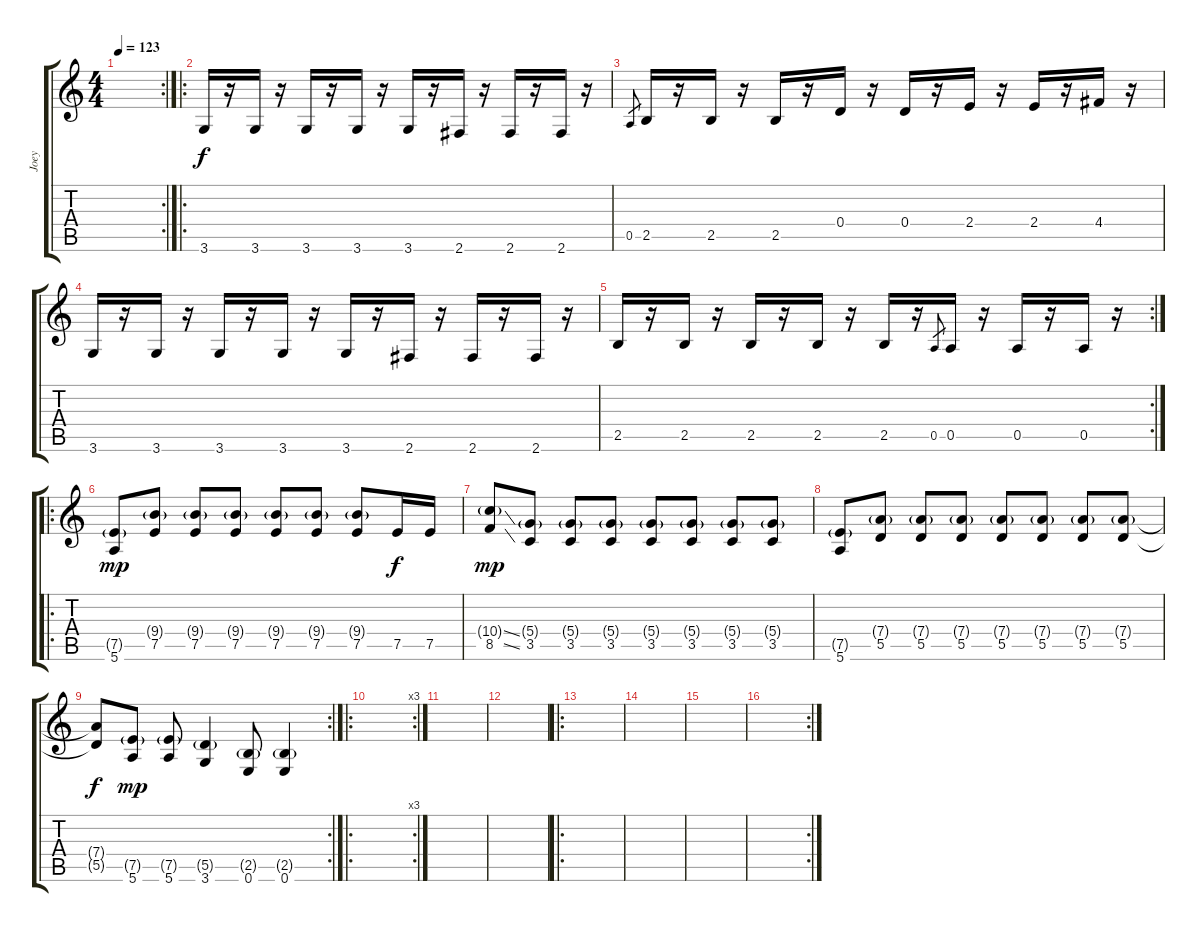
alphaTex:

\track ("Joey" "Joey") {instrument distortionguitar}
\staff {score tabs}
\tuning (E4 B3 G3 D3 A2 E2) {hide}
\rc 2
\ts (4 4)
\tempo 123
\clef g2
\ks c
|
\ro
3.6.16 r.16 3.6.16 r.16 3.6.16 r.16 3.6.16 r.16 3.6.16 r.16 2.6.16 r.16 2.6.16 r.16 2.6.16 r.16 |
0.5.8{gr} 2.5.16 r.16 2.5.16 r.16 2.5.16 r.16 0.4.16 r.16 0.4.16 r.16 2.4.16 r.16 2.4.16 r.16 4.4.16 r.16 |
3.6.16 r.16 3.6.16 r.16 3.6.16 r.16 3.6.16 r.16 3.6.16 r.16 2.6.16 r.16 2.6.16 r.16 2.6.16 r.16 |
\rc 2
2.5.16 r.16 2.5.16 r.16 2.5.16 r.16 2.5.16 r.16 2.5.16 r.16 0.5.8{gr} 0.5.16 r.16 0.5.16 r.16 0.5.16 r.16 |
\ro
(7.5{g} 5.6).8{dy mp} (9.4{g} 7.5).8 (9.4{g} 7.5).8 (9.4{g} 7.5).8 (9.4{g} 7.5).8 (9.4{g} 7.5).8 (9.4{g} 7.5).8 7.5.16{dy f} 7.5.16 |
(10.4{ss g} 8.5{ss}).8{dy mp} (5.4{g} 3.5).8 (5.4{g} 3.5).8 (5.4{g} 3.5).8 (5.4{g} 3.5).8 (5.4{g} 3.5).8 (5.4{g} 3.5).8 (5.4{g} 3.5).8 |
(7.5{g} 5.6).8 (7.4{g} 5.5).8 (7.4{g} 5.5).8 (7.4{g} 5.5).8 (7.4{g} 5.5).8 (7.4{g} 5.5).8 (7.4{g} 5.5).8 (7.4{g} 5.5).8 |
\rc 2
(7.4{t} 5.5{t}).8{dy f} (7.5{g} 5.6).8{dy mp} (7.5{g} 5.6).8 (5.5{g} 3.6).4 (2.5{g} 0.6).8 (2.5{g} 0.6).4 |
\ro
\rc 3
|
|
|
\ro
|
|
|
\rc 2
